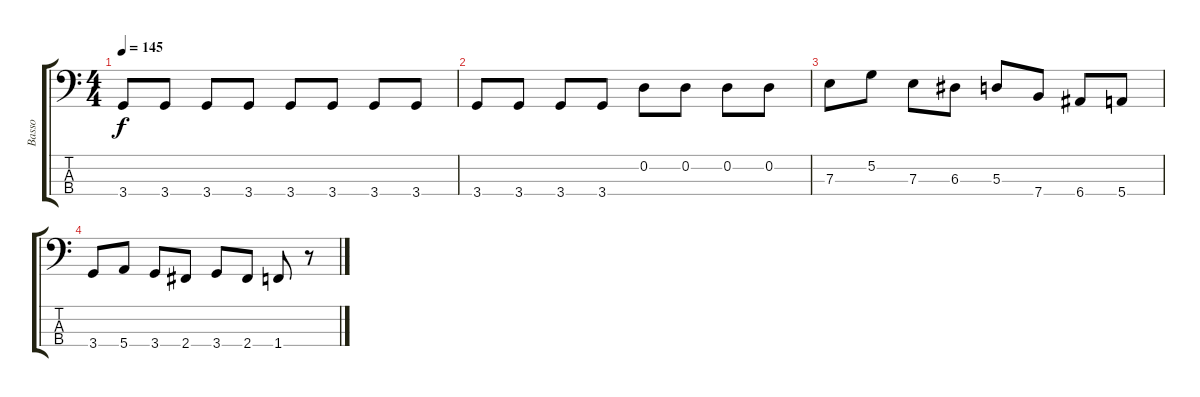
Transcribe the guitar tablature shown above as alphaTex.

\track ("Basso" "Basso") {instrument electricbasspick}
\staff {score tabs}
\tuning (G2 D2 A1 E1) {hide}
\ts (4 4)
\tempo 145
\clef f4
\ks c
3.4.8{dy f} 3.4.8 3.4.8 3.4.8 3.4.8 3.4.8 3.4.8 3.4.8 |
3.4.8 3.4.8 3.4.8 3.4.8 0.2.8 0.2.8 0.2.8 0.2.8 |
7.3.8 5.2.8 7.3.8 6.3.8 5.3.8 7.4.8 6.4.8 5.4.8 |
3.4.8 5.4.8 3.4.8 2.4.8 3.4.8 2.4.8 1.4.8 r.8
